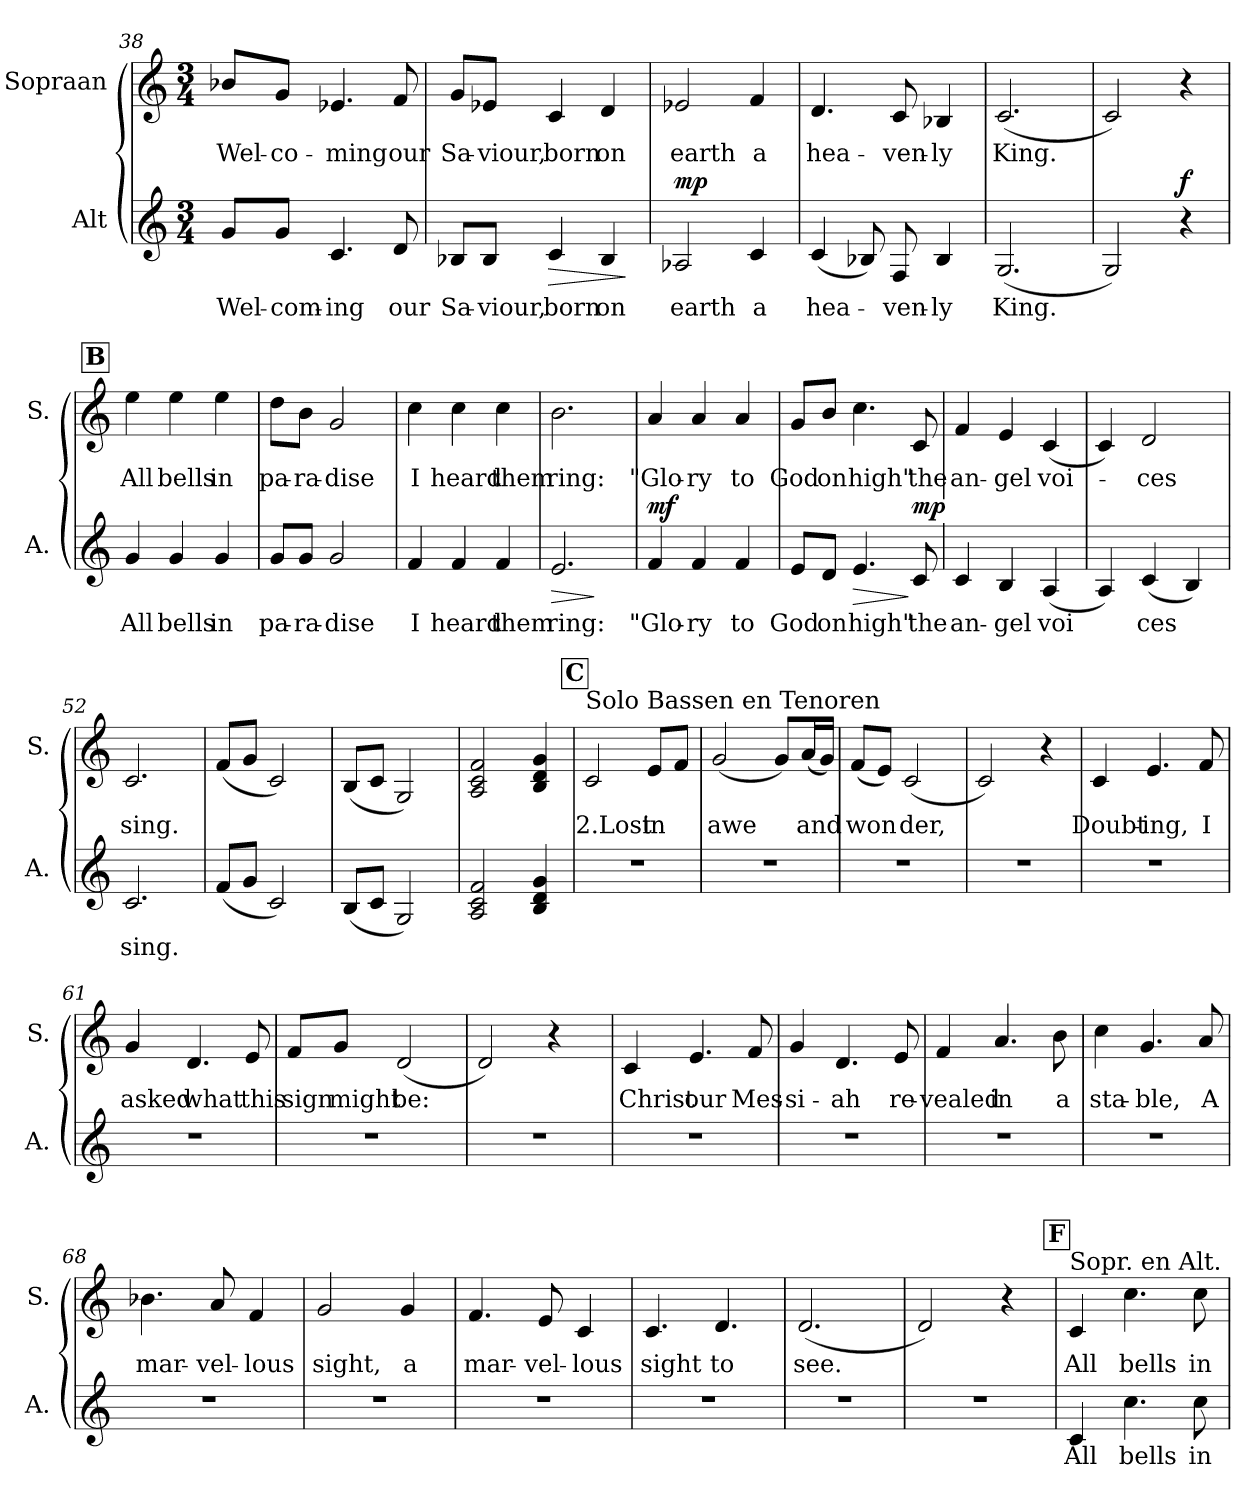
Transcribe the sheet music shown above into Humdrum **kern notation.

**kern	**text	**dynam	**kern	**text
*part2	*part2	*part2	*part1	*part1
*staff2	*staff2	*staff2	*staff1	*staff1
*I"Alt	*	*	*I"Sopraan	*
*I'A.	*	*	*I'S.	*
*clefG2	*	*	*clefG2	*
*k[]	*	*	*k[]	*
*M3/4	*	*	*M3/4	*
=38	=38	=38	=38	=38
8g/L	Wel-	.	8b-X/L	Wel-
8g/J	-com-	.	8g/J	-co-
4.c/	-ing	.	4.e-X/	-ming
8d/	our	.	8f/	our
!!LO:LB:g=z
=39	=39	=39	=39	=39
8B-X/L	Sa-	.	8g/L	Sa-
8B-/J	-viour,	.	8e-X/J	-viour,
!	!	!LO:HP:b	!	!
4c/	born	>	4c/	born
4B-/	on	.	4d/	on
.	.	]	.	.
=40	=40	=40	=40	=40
!	!	!LO:DY:a	!	!
2A-X/	earth	mp	2e-X/	earth
4c/	a	.	4f/	a
=41	=41	=41	=41	=41
(4c/	hea-	.	4.d/	hea-
8B-X/)	.	.	.	.
8F/	ven-	.	8c/	-ven-
4B-/	-ly	.	4B-X/	-ly
=42	=42	=42	=42	=42
(2.G/	King.	.	(2.c/	King.
=43	=43	=43	=43	=43
2G/)	.	.	2c/)	.
!	!	!LO:DY:a	!	!
4r	.	f	4r	.
!!LO:REH:place=s1:a:B:fs=14:t=B
=44	=44	=44	=44	=44
4g/	All	.	4ee\	All
4g/	bells	.	4ee\	bells
4g/	in	.	4ee\	in
!!LO:LB:g=z
=45	=45	=45	=45	=45
8g/L	pa-	.	8dd\L	pa-
8g/J	-ra-	.	8b\J	-ra-
2g/	-dise	.	2g/	-dise
=46	=46	=46	=46	=46
4f/	I	.	4cc\	I
4f/	heard	.	4cc\	heard
4f/	them	.	4cc\	them
=47	=47	=47	=47	=47
!	!	!LO:HP:b	!	!
2.e/	ring:	>	2.b\	ring:
.	.	]	.	.
=48	=48	=48	=48	=48
!	!	!LO:DY:a	!	!
4f/	"Glo-	mf	4a/	"Glo-
4f/	-ry	.	4a/	-ry
4f/	to	.	4a/	to
=49	=49	=49	=49	=49
8e/L	God	.	8g/L	God
8d/J	on	.	8b/J	on
!	!	!LO:HP:b	!	!
4.e/	high"	>	4.cc\	high"
!	!	!LO:DY:n=1:a	!	!
8c/	the	] mp	8c/	the
=50	=50	=50	=50	=50
4c/	an-	.	4f/	an-
4B/	-gel	.	4e/	-gel
(4A/	voi	.	(4c/	voi-
!!LO:LB:g=z
=51	=51	=51	=51	=51
4A/)	.	.	4c/)	.
(4c/	ces	.	2d/	-ces
4B/)	.	.	.	.
=52	=52	=52	=52	=52
2.c/	sing.	.	2.c/	sing.
=53	=53	=53	=53	=53
(8f/L	.	.	(8f/L	.
8g/J	.	.	8g/J	.
2c/)	.	.	2c/)	.
=54	=54	=54	=54	=54
(8B/L	.	.	(8B/L	.
8c/J	.	.	8c/J	.
2G/)	.	.	2G/)	.
=55	=55	=55	=55	=55
2A/ 2c/ 2f/	.	.	2A/ 2c/ 2f/	.
4B/ 4d/ 4g/	.	.	4B/ 4d/ 4g/	.
!!LO:REH:place=s1:a:B:fs=14:t=C
=56	=56	=56	=56	=56
!	!	!	!LO:TX:a:t=Solo Bassen en Tenoren	!
2.r	.	.	2c/	2.Lost
.	.	.	8e/L	in
.	.	.	8f/J	.
=57	=57	=57	=57	=57
2.r	.	.	(2g/	awe
.	.	.	8g/L)	.
.	.	.	(16a/L	and
.	.	.	16g/JJ)	.
=58	=58	=58	=58	=58
2.r	.	.	(8f/L	won
.	.	.	8e/J)	.
.	.	.	(2c/	der,
!!LO:LB:g=z
=59	=59	=59	=59	=59
2.r	.	.	2c/)	.
.	.	.	4r	.
=60	=60	=60	=60	=60
2.r	.	.	4c/	Doubt-
.	.	.	4.e/	-ing,
.	.	.	8f/	I
=61	=61	=61	=61	=61
2.r	.	.	4g/	asked
.	.	.	4.d/	what
.	.	.	8e/	this
=62	=62	=62	=62	=62
2.r	.	.	8f/L	sign
.	.	.	8g/J	might
.	.	.	(2d/	be:
=63	=63	=63	=63	=63
2.r	.	.	2d/)	.
.	.	.	4r	.
=64	=64	=64	=64	=64
2.r	.	.	4c/	Christ
.	.	.	4.e/	our
.	.	.	8f/	Mes-
!!LO:PB:g=z
=65	=65	=65	=65	=65
2.r	.	.	4g/	-si-
.	.	.	4.d/	-ah
.	.	.	8e/	re-
=66	=66	=66	=66	=66
2.r	.	.	4f/	-vealed
.	.	.	4.a/	in
.	.	.	8b\	a
=67	=67	=67	=67	=67
2.r	.	.	4cc\	sta-
.	.	.	4.g/	-ble,
.	.	.	8a/	A
=68	=68	=68	=68	=68
2.r	.	.	4.b-X\	mar-
.	.	.	8a/	-vel-
.	.	.	4f/	-lous
=69	=69	=69	=69	=69
2.r	.	.	2g/	sight,
.	.	.	4g/	a
=70	=70	=70	=70	=70
2.r	.	.	4.f/	mar-
.	.	.	8e/	-vel-
.	.	.	4c/	-lous
=71	=71	=71	=71	=71
2.r	.	.	4.c/	sight
.	.	.	4.d/	to
!!LO:LB:g=z
=72	=72	=72	=72	=72
2.r	.	.	(2.d/	see.
=73	=73	=73	=73	=73
2.r	.	.	2d/)	.
.	.	.	4r	.
!!LO:REH:place=s1:a:B:fs=14:t=F
=74	=74	=74	=74	=74
!	!	!	!LO:TX:a:t=Sopr. en Alt.	!
4c/	All	.	4c/	All
!	!	!LO:DY:a	!	!
4.cc\	bells	other-dynamics	4.cc\	bells
8cc\	in	.	8cc\	in
=	=	=	=	=
*-	*-	*-	*-	*-
